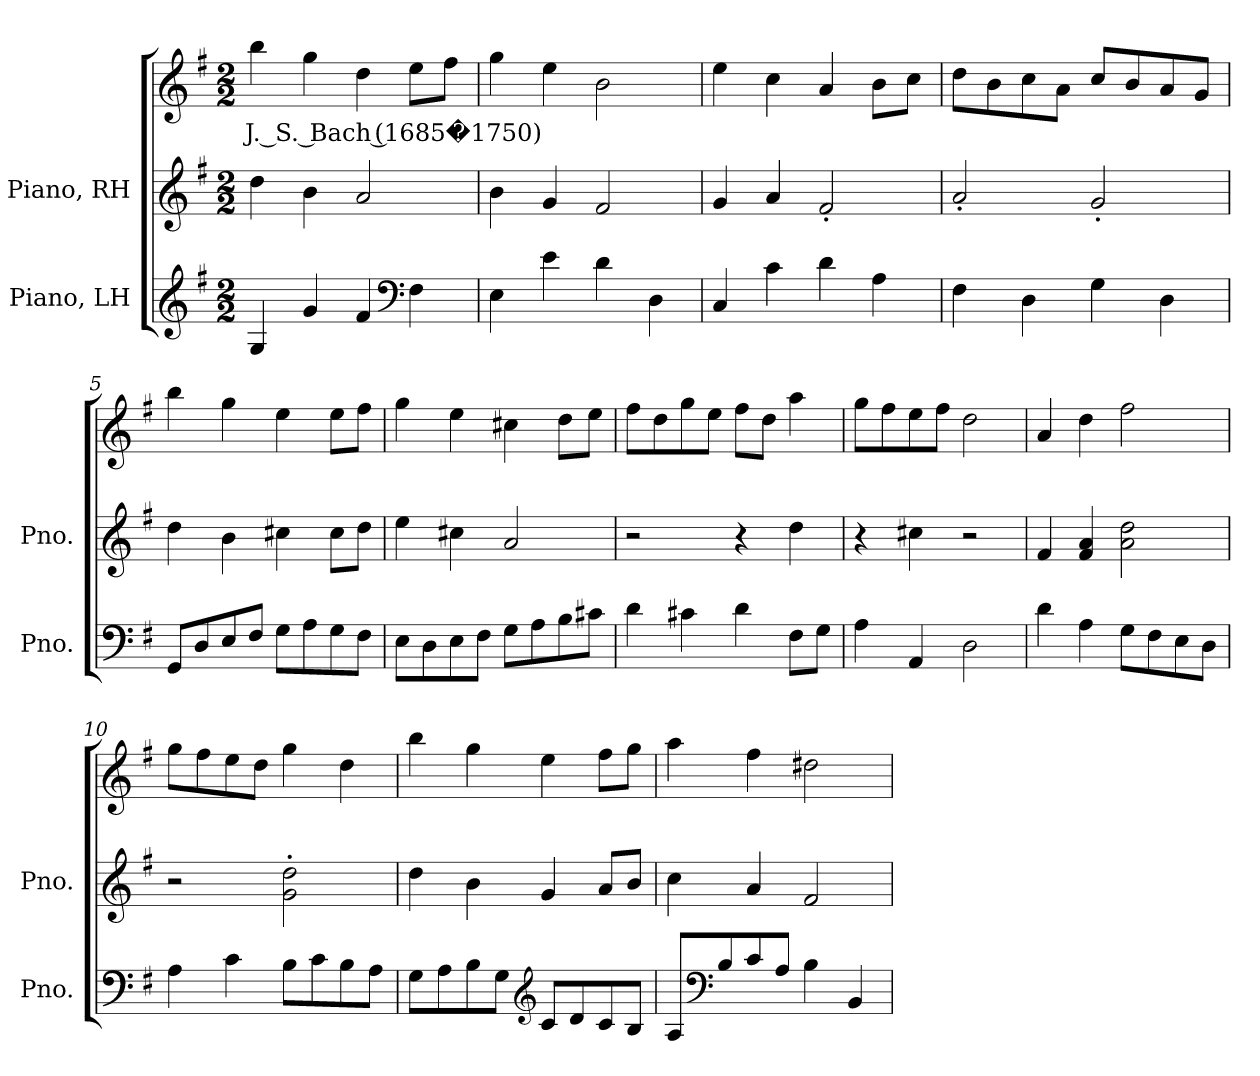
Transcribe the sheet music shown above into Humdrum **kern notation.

**kern	**kern	**kern	**text
*part2	*part1	*part1	*part1
*staff3	*staff2	*staff1	*staff1
*I"Piano, LH	*I"Piano, RH	*	*
*I'Pno.	*I'Pno.	*	*
*clefG2	*clefG2	*clefG2	*
*k[f#]	*k[f#]	*k[f#]	*
*M2/2	*M2/2	*M2/2	*
*MM60	*MM60	*MM60	*
=1	=1	=1	=1
!	!	!	!LO:LY:b
4G/	4dd\	4bb\	J. S. Bach (1685�1750)
4g/	4b\	4gg\	.
4f#/	2a/	4dd\	.
*clefF4	*	*	*
4F#\	.	8ee\L	.
.	.	8ff#\J	.
=2	=2	=2	=2
4E\	4b\	4gg\	.
4e\	4g/	4ee\	.
4d\	2f#/	2b\	.
4D\	.	.	.
=3	=3	=3	=3
4C/	4g/	4ee\	.
4c\	4a/	4cc\	.
4d\	2f#'/	4a/	.
4A\	.	8b\L	.
.	.	8cc\J	.
=4	=4	=4	=4
4F#\	2a'/	8dd\L	.
.	.	8b\	.
4D\	.	8cc\	.
.	.	8a\J	.
4G\	2g'/	8cc/L	.
.	.	8b/	.
4D\	.	8a/	.
.	.	8g/J	.
!!LO:LB:g=z
=5	=5	=5	=5
8GG/L	4dd\	4bb\	.
8D/	.	.	.
8E/	4b\	4gg\	.
8F#/J	.	.	.
8G\L	4cc#X\	4ee\	.
8A\	.	.	.
8G\	8cc#\L	8ee\L	.
8F#\J	8dd\J	8ff#\J	.
=6	=6	=6	=6
8E\L	4ee\	4gg\	.
8D\	.	.	.
8E\	4cc#X\	4ee\	.
8F#\J	.	.	.
8G\L	2a/	4cc#X\	.
8A\	.	.	.
8B\	.	8dd\L	.
8c#X\J	.	8ee\J	.
=7	=7	=7	=7
4d\	2r	8ff#\L	.
.	.	8dd\	.
4c#X\	.	8gg\	.
.	.	8ee\J	.
4d\	4r	8ff#\L	.
.	.	8dd\J	.
8F#\L	4dd\	4aa\	.
8G\J	.	.	.
=8	=8	=8	=8
4A\	4r	8gg\L	.
.	.	8ff#\	.
4AA/	4cc#X\	8ee\	.
.	.	8ff#\J	.
2D\	2r	2dd\	.
=9	=9	=9	=9
4d\	4f#/	4a/	.
4A\	4f#/ 4a/	4dd\	.
8G\L	2a\ 2dd\	2ff#\	.
8F#\	.	.	.
8E\	.	.	.
8D\J	.	.	.
!!LO:LB:g=z
=10	=10	=10	=10
4A\	2r	8gg\L	.
.	.	8ff#\	.
4c\	.	8ee\	.
.	.	8dd\J	.
8B\L	2g\' 2dd\'	4gg\	.
8c\	.	.	.
8B\	.	4dd\	.
8A\J	.	.	.
=11	=11	=11	=11
8G\L	4dd\	4bb\	.
8A\	.	.	.
8B\	4b\	4gg\	.
8G\J	.	.	.
*clefG2	*	*	*
8c/L	4g/	4ee\	.
8d/	.	.	.
8c/	8a/L	8ff#\L	.
8B/J	8b/J	8gg\J	.
=12	=12	=12	=12
8A/L	4cc\	4aa\	.
*clefF4	*	*	*
8B/	.	.	.
8c/	4a/	4ff#\	.
8A/J	.	.	.
4B\	2f#/	2dd#X\	.
4BB/	.	.	.
=	=	=	=
*-	*-	*-	*-
